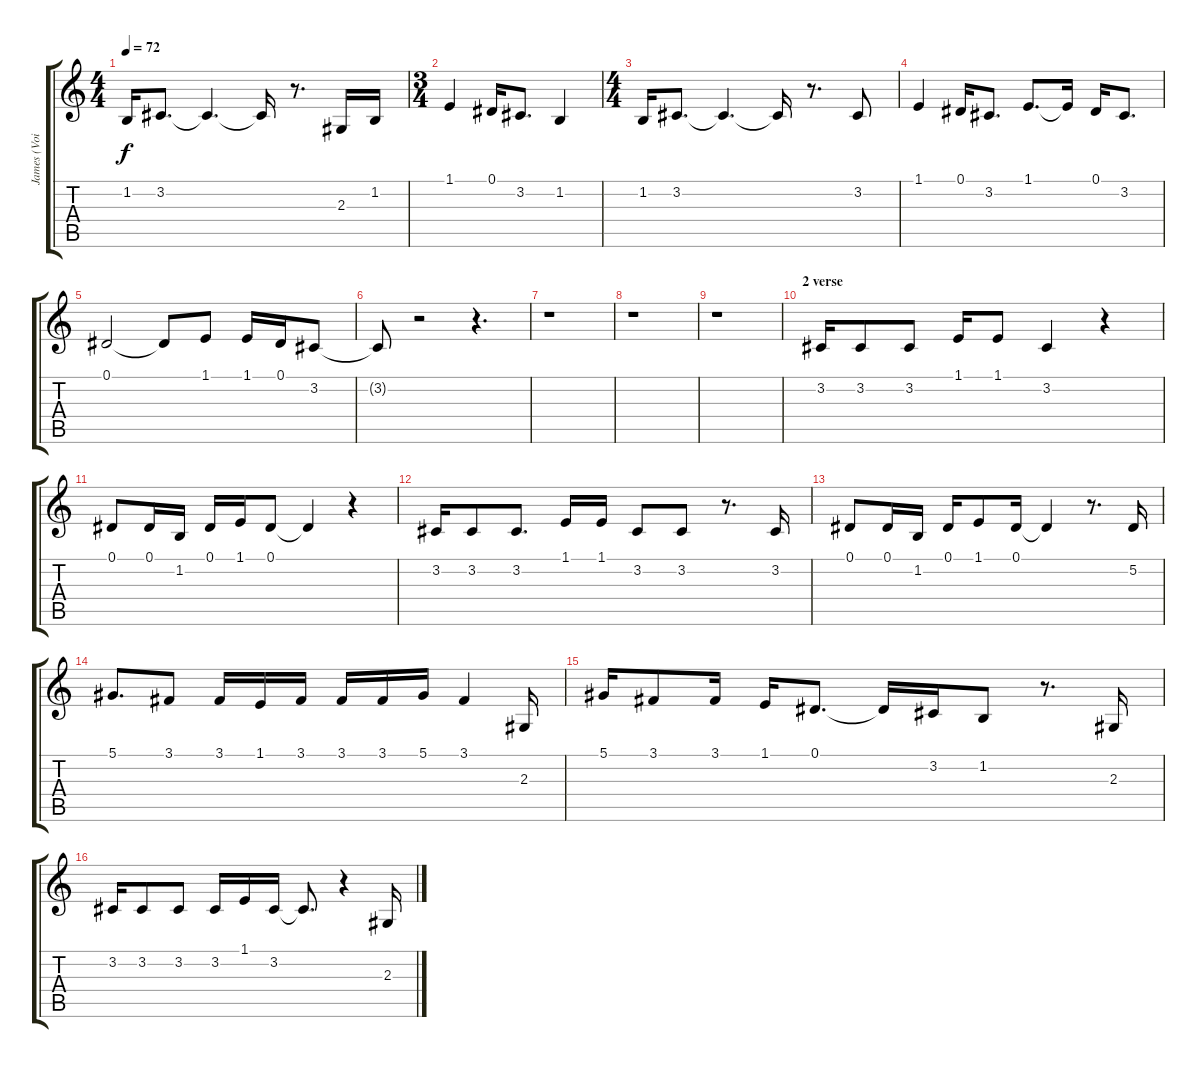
\track ("James (Voice)" "James (Voi") {instrument choiraahs}
\staff {score tabs}
\tuning (Eb4 Bb3 Gb3 Db3 Ab2 Eb2) {hide}
\ts (4 4)
\tempo 72
\clef g2
\ks c
1.2.16{dy f} 3.2.8{d} 3.2{t}.4{d} 3.2{t}.16 r.8{d} 2.3.16 1.2.16 |
\ts (3 4)
1.1.4 0.1.16 3.2.8{d} 1.2.4 |
\ts (4 4)
1.2.16 3.2.8{d} 3.2{t}.4{d} 3.2{t}.16 r.8{d} 3.2.8 |
1.1.4 0.1.16 3.2.8{d} 1.1.8{d} 1.1{t}.16 0.1.16 3.2.8{d} |
0.1.2 0.1{t}.8 1.1.8 1.1.16 0.1.16 3.2.8 |
3.2{t}.8 r.2 r.4{d} |
r.1 |
r.1 |
r.1 |
\section ("" "2 verse")
3.2.16 3.2.8 3.2.8 1.1.16 1.1.8 3.2.4 r.4 |
0.1.8 0.1.16 1.2.16 0.1.16 1.1.16 0.1.8 0.1{t}.4 r.4 |
3.2.16 3.2.8 3.2.8{d} 1.1.16 1.1.16 3.2.8 3.2.8 r.8{d} 3.2.16 |
0.1.8 0.1.16 1.2.16 0.1.16 1.1.8 0.1.16 0.1{t}.4 r.8{d} 5.2.16 |
5.1.8{d} 3.1.8 3.1.16 1.1.16 3.1.16 3.1.16 3.1.16 5.1.16 3.1.4 2.3.16 |
5.1.16 3.1.8 3.1.16 1.1.16 0.1.8{d} 0.1{t}.16 3.2.16 1.2.8 r.8{d} 2.3.16 |
3.2.16 3.2.8 3.2.8 3.2.16 1.1.16 3.2.16 3.2{t}.8{d} r.4 2.3.16
